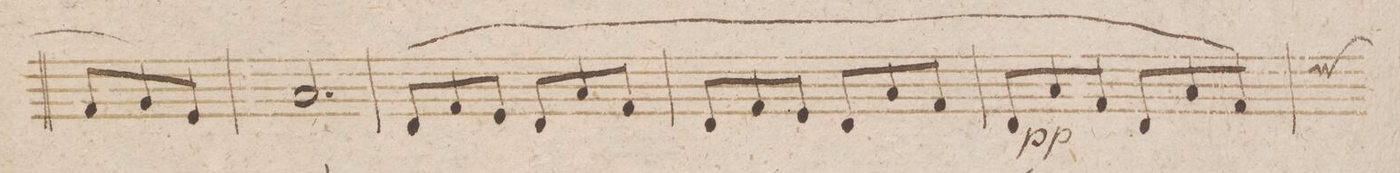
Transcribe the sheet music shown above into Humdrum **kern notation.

**kern	**dynam
*I"Fagotto Imo	*
*clefF4	*
*k[b-]	*
*M6/8	*
8AA/L	.
8BB-/	.
8GG/J)	.
=110	=110
2.C/	.
=111	=111
(>8FF/L	.
8AA/	.
8GG/J	.
8FF/L	.
8C/	.
8AA/J	.
=112	=112
8FF/L	.
8AA/	.
8GG/J	.
8FF/L	.
8C/	.
8AA/J	.
=113	=113
8FF/L	.
8C/	pp
8AA/J	.
8FF/L	.
8C/	.
8AA/J)	.
=114	=114
*-	*-
